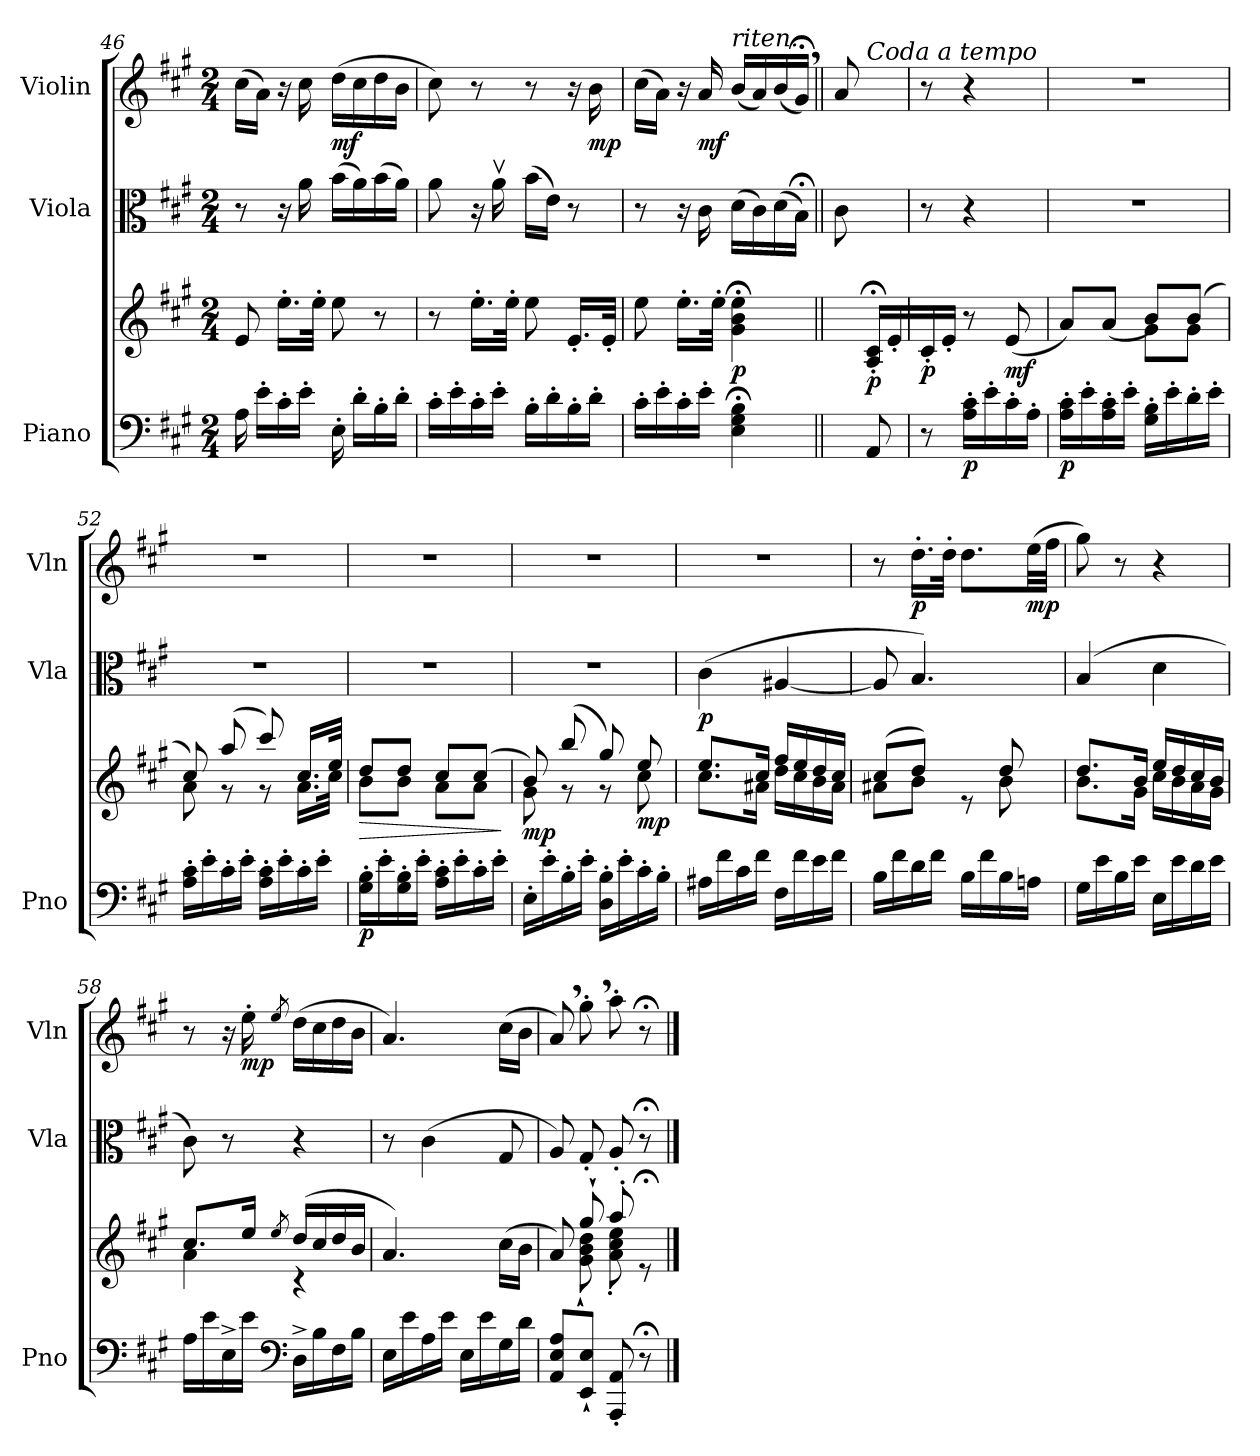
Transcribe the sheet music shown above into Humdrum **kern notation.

**kern	**kern	**dynam	**kern	**dynam	**kern	**dynam
*part3	*part3	*part3	*part2	*part2	*part1	*part1
*staff4	*staff3	*staff3/4	*staff2	*staff2	*staff1	*staff1
*I"Piano	*	*	*I"Viola	*	*I"Violin	*
*I'Pno	*	*	*I'Vla	*	*I'Vln	*
*clefF4	*clefG2	*	*clefC3	*	*clefG2	*
*k[f#c#g#]	*k[f#c#g#]	*	*k[f#c#g#]	*	*k[f#c#g#]	*
*M2/4	*M2/4	*	*M2/4	*	*M2/4	*
=46	=46	=46	=46	=46	=46	=46
16A\	8e/	.	8r	.	(16cc#\LL	.
16e'\LL	.	.	.	.	16a\JJ)	.
16c#'\	16.ee'\LL	.	16r	.	16r	.
16e'\JJ	.	.	16a\	.	16cc#\	.
.	32ee'\JJk	.	.	.	.	.
!	!	!	!	!	!	!LO:DY:b
16E'\	8ee\	.	(16b\LL	.	(16dd\LL	mf
16d'\LL	.	.	16a\)	.	16cc#\	.
16B'\	8r	.	(16b\	.	16dd\	.
16d'\JJ	.	.	16a\JJ)	.	16b\JJ	.
=47	=47	=47	=47	=47	=47	=47
16c#'\LL	8r	.	8a\	.	8cc#\)	.
16e'\	.	.	.	.	.	.
16c#'\	16.ee'\LL	.	16r	.	8r	.
16e'\JJ	.	.	16av\	.	.	.
.	32ee'\JJk	.	.	.	.	.
16B'\LL	8ee\	.	(16b\LL	.	8r	.
16d'\	.	.	16e\JJ)	.	.	.
16B'\	16.e'/LL	.	8r	.	16r	.
!	!	!	!	!	!	!LO:DY:b
16d'\JJ	.	.	.	.	16b\	mp
.	32e'/JJk	.	.	.	.	.
=48	=48	=48	=48	=48	=48	=48
16c#'\LL	8ee\	.	8r	.	(16cc#\LL	.
16e'\	.	.	.	.	16a\JJ)	.
16c#'\	16.ee'\LL	.	16r	.	16r	.
*	*	*	*	*	*MM46	*
!	!	!	!	!	!	!LO:DY:b
16e'\JJ	.	.	16c#\	.	16a/	mf
.	32ee'\JJk	.	.	.	.	.
!	!	!	!	!	!LO:TX:a:i:t=riten.	!
!	!	!LO:DY:b	!	!	!	!
4E\; 4G#\; 4B\;	4g#\;< 4b\;< 4ee\;<	p	(16d\LL	.	(16b/LL	.
.	.	.	16c#\)	.	16a/)	.
*	*	*	*	*	*MM32	*
.	.	.	(16d\	.	(16b/	.
.	.	.	16B;<\JJ)	.	16g#;<,/JJ)	.
!!LO:PB:g=z
=49||	=49||	=49||	=49||	=49||	=49||	=49||
!!LO:REH:place=s1:a:B:fs=14:t=E
*	*	*	*	*	*MM46	*
*	*	*	*^	*	*^	*
8ryy	8ryy	.	8c#\	4c#\yy	.	8a/	4a\yy	.
!	!	!	!	!	!	!LO:TX:a:i:t=Coda a tempo	!	!
!	!	!LO:DY:b	!	!	!	!	!	!
8AA/	16A/;<' 16c#/;<'LL	p	8ryy	.	.	8ryy	.	.
.	16e'/	.	.	.	.	.	.	.
*	*	*	*v	*v	*	*	*	*
*	*	*	*	*	*v	*v	*
=50	=50	=50	=50	=50	=50	=50
!	!	!LO:DY:b	!	!	!	!
8r	16c#'/	p	8r	.	8r	.
.	16e'/JJ	.	.	.	.	.
!	!	!LO:DY:b=2	!	!	!	!
16A\' 16c#\'LL	8r	p	4r	.	4r	.
16e'\	.	.	.	.	.	.
!	!	!LO:DY:b	!	!	!	!
16c#'\	(8e/	mf	.	.	.	.
16A'\JJ	.	.	.	.	.	.
=51	=51	=51	=51	=51	=51	=51
*	*^	*	*	*	*	*
!	!	!	!LO:DY:b=2	!	!	!	!
16A\' 16c#\'LL	8a/L)	4ryy	p	2r	.	2r	.
16e'\	.	.	.	.	.	.	.
16A\' 16c#\'	(8a/J	.	.	.	.	.	.
16e'\JJ	.	.	.	.	.	.	.
16G#\' 16B\'LL	8b/L)	8g#\L	.	.	.	.	.
16e'\	.	.	.	.	.	.	.
16d'\	(8b/J	8g#\J	.	.	.	.	.
16e'\JJ	.	.	.	.	.	.	.
=52	=52	=52	=52	=52	=52	=52	=52
16A\' 16c#\'LL	8cc#/)	8a\	.	2r	.	2r	.
16e'\	.	.	.	.	.	.	.
16c#'\	(8aa/	8r	.	.	.	.	.
16e'\JJ	.	.	.	.	.	.	.
16A\' 16c#\'LL	8ccc#/)	8r	.	.	.	.	.
16e'\	.	.	.	.	.	.	.
16c#'\	16.cc#/LL	16.a\LL	.	.	.	.	.
16e'\JJ	.	.	.	.	.	.	.
.	32ee/JJk	32cc#\JJk	.	.	.	.	.
=53	=53	=53	=53	=53	=53	=53	=53
!	!	!	!LO:HP:b	!	!	!	!
!	!	!	!LO:DY:n=1:b=2	!	!	!	!
16G#\' 16B\'LL	8dd/L	8b\L	> p	2r	.	2r	.
16e'\	.	.	.	.	.	.	.
16G#\' 16B\'	8dd/J	8b\J	.	.	.	.	.
16e'\JJ	.	.	.	.	.	.	.
16A\' 16c#\'LL	8cc#/L	8a\L	.	.	.	.	.
16e'\	.	.	.	.	.	.	.
16c#'\	(8cc#/J	8a\J	.	.	.	.	.
16e'\JJ	.	.	.	.	.	.	.
*	*v	*v	*	*	*	*	*
.	.	]	.	.	.	.
=54	=54	=54	=54	=54	=54	=54
*	*^	*	*	*	*	*
!	!	!	!LO:DY:b	!	!	!	!
16E'\LL	8b/)	8g#\	mp	2r	.	2r	.
16e'\	.	.	.	.	.	.	.
16B'\	(8bb/	8r	.	.	.	.	.
16e'\JJ	.	.	.	.	.	.	.
16D\' 16B\'LL	8gg#/)	8r	.	.	.	.	.
16e'\	.	.	.	.	.	.	.
!	!	!	!LO:DY:b	!	!	!	!
16c#'\	8ee/	8cc#\	mp	.	.	.	.
16B'\JJ	.	.	.	.	.	.	.
!!LO:LB:g=z
=55	=55	=55	=55	=55	=55	=55	=55
!	!	!	!LO:DY:b=2	!	!	!	!
!	!	!	!LO:DY:n=1:b	!	!LO:DY:b	!	!
16A#X\LL	8.ee/L	8.cc#\L	mp mp	(4c#\	p	2r	.
16f#\	.	.	.	.	.	.	.
16c#\	.	.	.	.	.	.	.
16f#\JJ	16cc#/Jk	16a#X\Jk	.	.	.	.	.
16F#\LL	16ff#/LL	16dd\LL	.	[4A#X/	.	.	.
16f#\	16ee/	16cc#\	.	.	.	.	.
16e\	16dd/	16b\	.	.	.	.	.
16f#\JJ	16cc#/JJ	16a#\JJ	.	.	.	.	.
=56	=56	=56	=56	=56	=56	=56	=56
16B\LL	(8cc#/L	8a#X\L	.	8A#/]	.	8r	.
16f#\	.	.	.	.	.	.	.
!	!	!	!	!	!	!	!LO:DY:b
16d\	8dd/J)	8b\J	.	4.B/)	.	16.dd'\LL	p
16f#\JJ	.	.	.	.	.	.	.
.	.	.	.	.	.	32dd'\JJk	.
16B\LL	8re	8ryy	.	.	.	8.dd\L	.
16f#\	.	.	.	.	.	.	.
16B\	8dd/	8b\	.	.	.	.	.
!	!	!	!	!	!	!	!LO:DY:b
16An\JJ	.	.	.	.	.	(32ee\LL	mp
.	.	.	.	.	.	32ff#\JJJ	.
=57	=57	=57	=57	=57	=57	=57	=57
16G#\LL	8.dd/L	8.b\L	.	(>4B/	.	8gg#\)	.
16e\	.	.	.	.	.	.	.
16B\	.	.	.	.	.	8r	.
16e\JJ	16b/Jk	16g#\Jk	.	.	.	.	.
16E\LL	16ee/LL	16cc#\LL	.	4d\	.	4r	.
16e\	16dd/	16b\	.	.	.	.	.
16d\	16cc#/	16a\	.	.	.	.	.
16e\JJ	16b/JJ	16g#\JJ	.	.	.	.	.
=58	=58	=58	=58	=58	=58	=58	=58
16A\LL	8.cc#/L	4a\	.	8c#\)	.	8r	.
16e\	.	.	.	.	.	.	.
16E^\	.	.	.	8r	.	16r	.
!	!	!	!	!	!	!	!LO:DY:b
16e\JJ	16ee/Jk	.	.	.	.	16ee'\	mp
*clefF4	*	*	*	*	*	*	*
.	8qee/	.	.	.	.	8qee/	.
16D^\LL	(>16dd/LL	4r	.	4r	.	(>16dd\LL	.
16B\	16cc#/	.	.	.	.	16cc#\	.
16F#\	16dd/	.	.	.	.	16dd\	.
16B\JJ	16b/JJ	.	.	.	.	16b\JJ	.
*	*v	*v	*	*	*	*	*
=59	=59	=59	=59	=59	=59	=59
16E\LL	4.a/)	.	8r	.	4.a/)	.
16e\	.	.	.	.	.	.
16A\	.	.	(>4c#\	.	.	.
16e\JJ	.	.	.	.	.	.
16E\LL	.	.	.	.	.	.
16e\	.	.	.	.	.	.
16G#\	(16cc#\LL	.	8G#/	.	(16cc#\LL	.
16d\JJ	16b\JJ	.	.	.	16b\JJ	.
=60	=60	=60	=60	=60	=60	=60
*	*^	*	*	*	*	*
8AA/ 8E/ 8A/L	8a/)	8ryy	.	8A/)	.	8a,/)	.
8EE/` 8E/`J	8gg#`/	8g#\` 8b\` 8dd\`	.	8G#'/	.	8gg#',\	.
*	*	*	*	*	*	*MM32	*
8AAA/' 8AA/'	8aa'/	8a\' 8cc#\' 8ee\'	.	8A'/	.	8aa'\	.
8r;<	8r;<e	8ryy	.	8r;<	.	8r;<	.
*	*v	*v	*	*	*	*	*
==	==	==	==	==	==	==
*-	*-	*-	*-	*-	*-	*-
